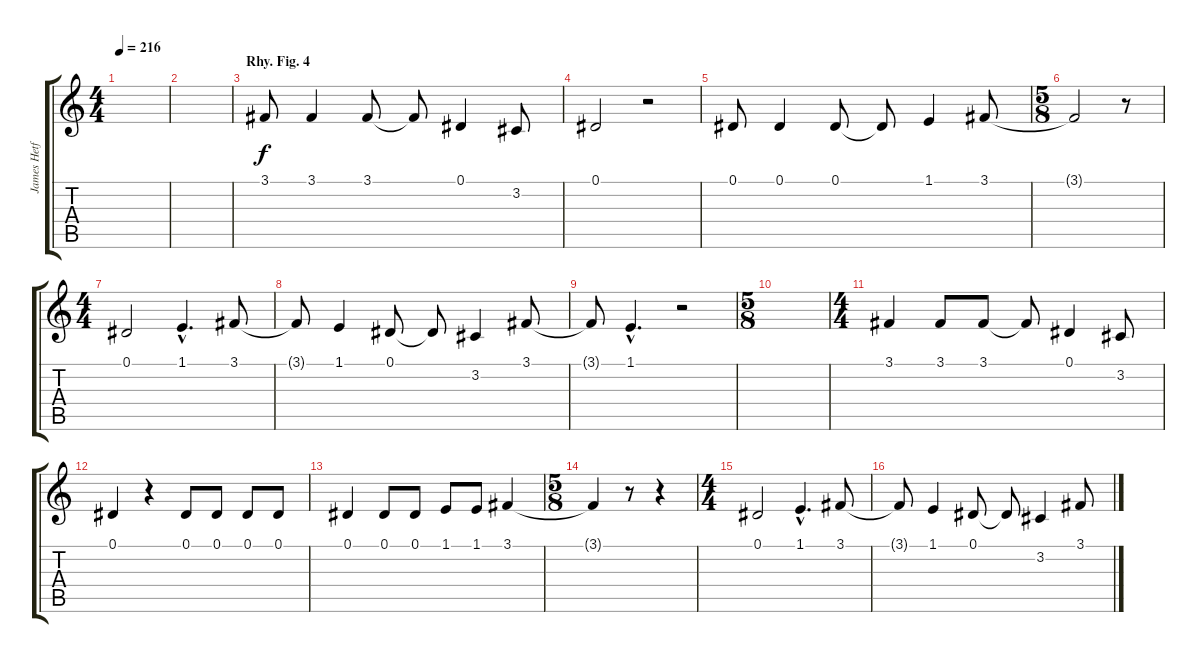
\track ("James Hetfield (Voices)" "James Hetf") {instrument cello}
\staff {score tabs}
\tuning (Eb4 Bb3 Gb3 Db3 Ab2 Eb2) {hide}
\ts (4 4)
\tempo 216
\clef g2
\ks c
|
|
\section ("" "Rhy. Fig. 4")
3.1.8 3.1.4 3.1.8 3.1{t}.8 0.1.4 3.2.8 |
0.1.2 r.2 |
0.1.8 0.1.4 0.1.8 0.1{t}.8 1.1.4 3.1.8 |
\ts (5 8)
3.1{t}.2 r.8 |
\ts (4 4)
0.1.2 1.1{hac}.4{d} 3.1.8 |
3.1{t}.8 1.1.4 0.1.8 0.1{t}.8 3.2.4 3.1.8 |
3.1{t}.8 1.1{hac}.4{d} r.2 |
\ts (5 8)
|
\ts (4 4)
3.1.4 3.1.8 3.1.8 3.1{t}.8 0.1.4 3.2.8 |
0.1.4 r.4 0.1.8 0.1.8 0.1.8 0.1.8 |
0.1.4 0.1.8 0.1.8 1.1.8 1.1.8 3.1.4 |
\ts (5 8)
3.1{t}.4 r.8 r.4 |
\ts (4 4)
0.1.2 1.1{hac}.4{d} 3.1.8 |
3.1{t}.8 1.1.4 0.1.8 0.1{t}.8 3.2.4 3.1.8
